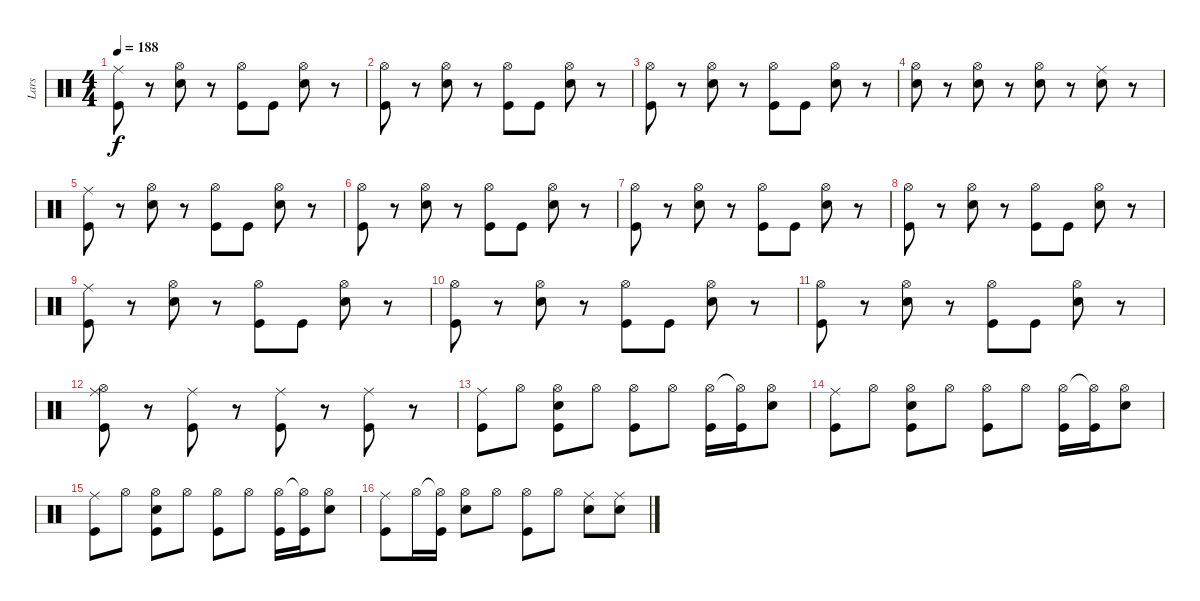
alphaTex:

\track ("Lars" "Lars") {instrument percussion}
\staff {score}
\articulation defaults
\ts (4 4)
\tempo 188
\clef neutral
\ks c
("Ride (middle)" "Kick (hit)").8{dy f} r.8 ("Hi-Hat (open)" "Snare (hit) 2").8 r.8 ("Hi-Hat (open)" "Kick (hit)").8 "Kick (hit)".8 ("Hi-Hat (open)" "Snare (hit) 2").8 r.8 |
("Hi-Hat (open)" "Kick (hit)").8 r.8 ("Hi-Hat (open)" "Snare (hit) 2").8 r.8 ("Hi-Hat (open)" "Kick (hit)").8 "Kick (hit)".8 ("Hi-Hat (open)" "Snare (hit) 2").8 r.8 |
("Hi-Hat (open)" "Kick (hit)").8 r.8 ("Hi-Hat (open)" "Snare (hit) 2").8 r.8 ("Hi-Hat (open)" "Kick (hit)").8 "Kick (hit)".8 ("Hi-Hat (open)" "Snare (hit) 2").8 r.8 |
("Hi-Hat (open)" "Snare (hit) 2").8 r.8 ("Hi-Hat (open)" "Snare (hit) 2").8 r.8 ("Hi-Hat (open)" "Snare (hit) 2").8 r.8 ("Ride (middle)" "Snare (hit) 2").8 r.8 |
("Ride (middle)" "Kick (hit)").8 r.8 ("Hi-Hat (open)" "Snare (hit) 2").8 r.8 ("Hi-Hat (open)" "Kick (hit)").8 "Kick (hit)".8 ("Hi-Hat (open)" "Snare (hit) 2").8 r.8 |
("Hi-Hat (open)" "Kick (hit)").8 r.8 ("Hi-Hat (open)" "Snare (hit) 2").8 r.8 ("Hi-Hat (open)" "Kick (hit)").8 "Kick (hit)".8 ("Hi-Hat (open)" "Snare (hit) 2").8 r.8 |
("Hi-Hat (open)" "Kick (hit)").8 r.8 ("Hi-Hat (open)" "Snare (hit) 2").8 r.8 ("Hi-Hat (open)" "Kick (hit)").8 "Kick (hit)".8 ("Hi-Hat (open)" "Snare (hit) 2").8 r.8 |
("Hi-Hat (open)" "Kick (hit)").8 r.8 ("Hi-Hat (open)" "Snare (hit) 2").8 r.8 ("Hi-Hat (open)" "Kick (hit)").8 "Kick (hit)".8 ("Hi-Hat (open)" "Snare (hit) 2").8 r.8 |
("Ride (middle)" "Kick (hit)").8 r.8 ("Hi-Hat (open)" "Snare (hit) 2").8 r.8 ("Hi-Hat (open)" "Kick (hit)").8 "Kick (hit)".8 ("Hi-Hat (open)" "Snare (hit) 2").8 r.8 |
("Hi-Hat (open)" "Kick (hit)").8 r.8 ("Hi-Hat (open)" "Snare (hit) 2").8 r.8 ("Hi-Hat (open)" "Kick (hit)").8 "Kick (hit)".8 ("Hi-Hat (open)" "Snare (hit) 2").8 r.8 |
("Hi-Hat (open)" "Kick (hit)").8 r.8 ("Hi-Hat (open)" "Snare (hit) 2").8 r.8 ("Hi-Hat (open)" "Kick (hit)").8 "Kick (hit)".8 ("Hi-Hat (open)" "Snare (hit) 2").8 r.8 |
("Ride (middle)" "Hi-Hat (open)" "Kick (hit)").8 r.8 ("Ride (middle)" "Kick (hit)").8 r.8 ("Ride (middle)" "Kick (hit)").8 r.8 ("Ride (middle)" "Kick (hit)").8 r.8 |
("Ride (middle)" "Kick (hit)").8 "Hi-Hat (open)".8 ("Hi-Hat (open)" "Snare (hit) 2" "Kick (hit)").8 "Hi-Hat (open)".8 ("Hi-Hat (open)" "Kick (hit)").8 "Hi-Hat (open)".8 ("Hi-Hat (open)" "Kick (hit)").16 ("Hi-Hat (open)"{t} "Kick (hit)").16 ("Hi-Hat (open)" "Snare (hit) 2").8 |
("Ride (middle)" "Kick (hit)").8 "Hi-Hat (open)".8 ("Hi-Hat (open)" "Snare (hit) 2" "Kick (hit)").8 "Hi-Hat (open)".8 ("Hi-Hat (open)" "Kick (hit)").8 "Hi-Hat (open)".8 ("Hi-Hat (open)" "Kick (hit)").16 ("Hi-Hat (open)"{t} "Kick (hit)").16 ("Hi-Hat (open)" "Snare (hit) 2").8 |
("Ride (middle)" "Kick (hit)").8 "Hi-Hat (open)".8 ("Hi-Hat (open)" "Snare (hit) 2" "Kick (hit)").8 "Hi-Hat (open)".8 ("Hi-Hat (open)" "Kick (hit)").8 "Hi-Hat (open)".8 ("Hi-Hat (open)" "Kick (hit)").16 ("Hi-Hat (open)"{t} "Kick (hit)").16 ("Hi-Hat (open)" "Snare (hit) 2").8 |
("Ride (middle)" "Kick (hit)").8 "Hi-Hat (open)".16 ("Hi-Hat (open)"{t} "Kick (hit)").16 ("Hi-Hat (open)" "Snare (hit) 2").8 "Hi-Hat (open)".8 ("Hi-Hat (open)" "Kick (hit)").8 "Hi-Hat (open)".8 ("Ride (middle)" "Snare (hit) 2").8 ("Ride (middle)" "Snare (hit) 2").8
